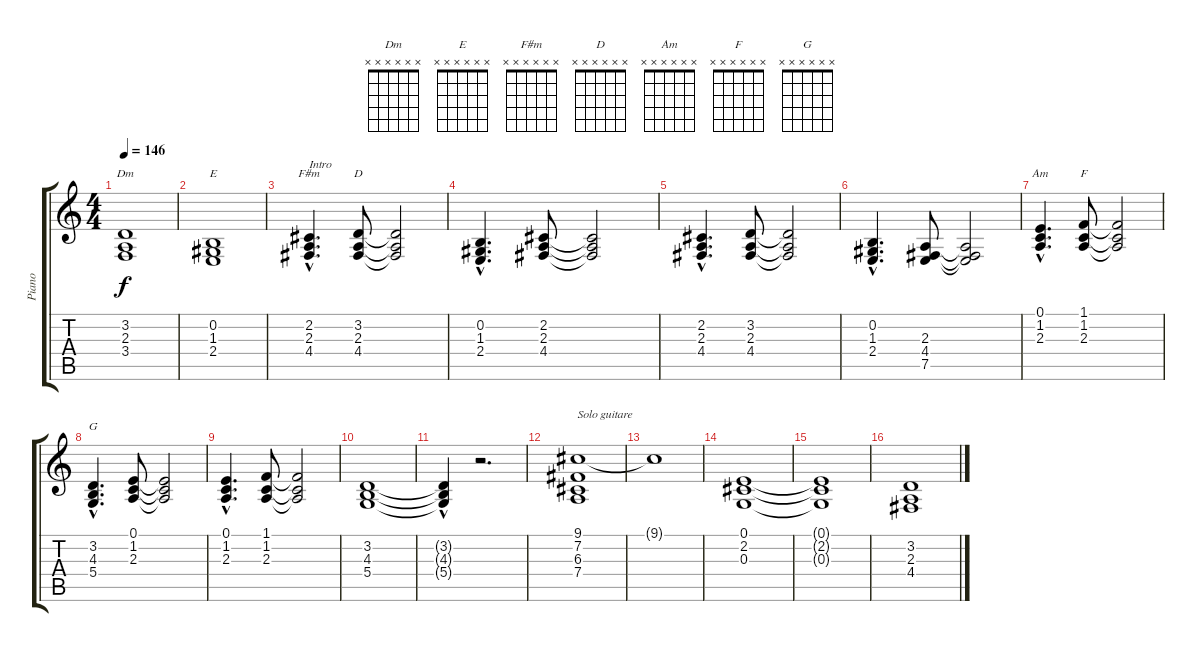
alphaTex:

\track ("Piano" "Piano") {instrument electricpiano1}
\staff {score tabs}
\tuning (E4 B3 G3 D3 A2 E2) {hide}
\chord ("Dm" x x x x x x) {firstfret 0}
\chord ("E" x x x x x x) {firstfret 0}
\chord ("F#m" x x x x x x) {firstfret 0}
\chord ("D" x x x x x x) {firstfret 0}
\chord ("Am" x x x x x x) {firstfret 0}
\chord ("F" x x x x x x) {firstfret 0}
\chord ("G" x x x x x x) {firstfret 0}
\ts (4 4)
\tempo 146
\clef g2
\ks c
(3.2 2.3 3.4).1{ch "Dm" dy f} |
(0.2 1.3 2.4).1{ch "E"} |
(2.2{hac} 2.3{hac} 4.4{hac}).4{d ch "F#m" txt "Intro" balance 3} (3.2 2.3 4.4).8{ch "D"} (3.2{t} 2.3{t} 4.4{t}).2 |
(0.2{hac} 1.3{hac} 2.4{hac}).4{d} (2.2 2.3 4.4).8 (2.2{t} 2.3{t} 4.4{t}).2 |
(2.2{hac} 2.3{hac} 4.4{hac}).4{d} (3.2 2.3 4.4).8 (3.2{t} 2.3{t} 4.4{t}).2 |
(0.2{hac} 1.3{hac} 2.4{hac}).4{d} (2.3 4.4 7.5).8 (2.3{t} 4.4{t} 7.5{t}).2 |
(0.1{hac} 1.2{hac} 2.3{hac}).4{d ch "Am"} (1.1 1.2 2.3).8{ch "F"} (1.1{t} 1.2{t} 2.3{t}).2 |
(3.2{hac} 4.3{hac} 5.4{hac}).4{d ch "G"} (0.1 1.2 2.3).8 (0.1{t} 1.2{t} 2.3{t}).2 |
(0.1{hac} 1.2{hac} 2.3{hac}).4{d} (1.1 1.2 2.3).8 (1.1{t} 1.2{t} 2.3{t}).2 |
(3.2 4.3 5.4).1 |
(3.2{hac t} 4.3{t} 5.4{t}).4 r.2{d} |
(9.1 7.2 6.3 7.4).1{txt "Solo guitare"} |
9.1{t}.1 |
(0.1 2.2 0.3).1 |
(0.1{t} 2.2{t} 0.3{t}).1 |
(3.2 2.3 4.4).1
